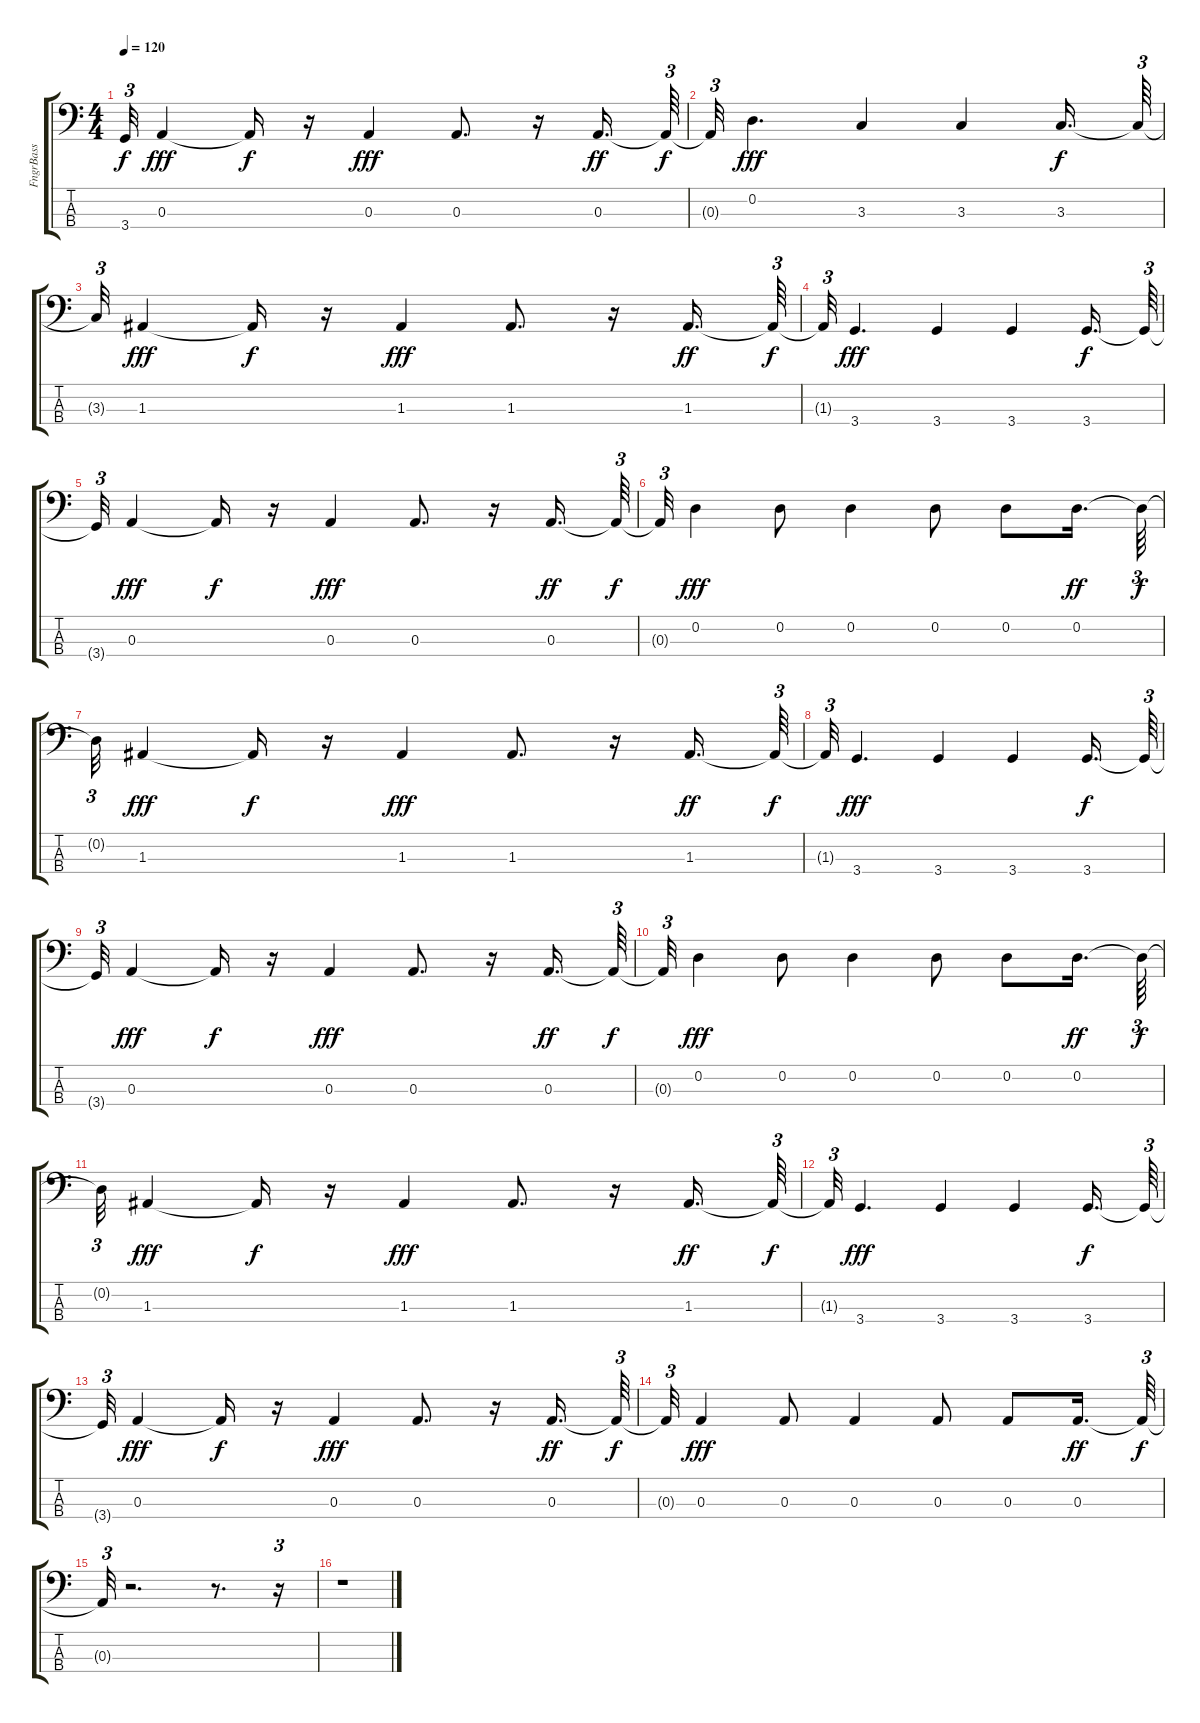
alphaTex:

\track ("FngrBass" "FngrBass") {instrument electricbassfinger}
\staff {score tabs}
\tuning (G2 D2 A1 E1) {hide}
\ts (4 4)
\tempo 120
\clef f4
\ks c
3.4{t}.32{tu (3 2) dy f} 0.3.4{dy fff} 0.3{t}.16{dy f} r.16 0.3.4{dy fff} 0.3.8{d} r.16 0.3.16{d dy ff} 0.3{t}.64{tu (3 2) dy f} |
0.3{t}.32{tu (3 2)} 0.2.4{d dy fff} 3.3.4 3.3.4 3.3.16{d dy f} 3.3{t}.64{tu (3 2)} |
3.3{t}.32{tu (3 2)} 1.3.4{dy fff} 1.3{t}.16{dy f} r.16 1.3.4{dy fff} 1.3.8{d} r.16 1.3.16{d dy ff} 1.3{t}.64{tu (3 2) dy f} |
1.3{t}.32{tu (3 2)} 3.4.4{d dy fff} 3.4.4 3.4.4 3.4.16{d dy f} 3.4{t}.64{tu (3 2)} |
3.4{t}.32{tu (3 2)} 0.3.4{dy fff} 0.3{t}.16{dy f} r.16 0.3.4{dy fff} 0.3.8{d} r.16 0.3.16{d dy ff} 0.3{t}.64{tu (3 2) dy f} |
0.3{t}.32{tu (3 2)} 0.2.4{dy fff} 0.2.8 0.2.4 0.2.8 0.2.8 0.2.16{d dy ff} 0.2{t}.64{tu (3 2) dy f} |
0.2{t}.32{tu (3 2)} 1.3.4{dy fff} 1.3{t}.16{dy f} r.16 1.3.4{dy fff} 1.3.8{d} r.16 1.3.16{d dy ff} 1.3{t}.64{tu (3 2) dy f} |
1.3{t}.32{tu (3 2)} 3.4.4{d dy fff} 3.4.4 3.4.4 3.4.16{d dy f} 3.4{t}.64{tu (3 2)} |
3.4{t}.32{tu (3 2)} 0.3.4{dy fff} 0.3{t}.16{dy f} r.16 0.3.4{dy fff} 0.3.8{d} r.16 0.3.16{d dy ff} 0.3{t}.64{tu (3 2) dy f} |
0.3{t}.32{tu (3 2)} 0.2.4{dy fff} 0.2.8 0.2.4 0.2.8 0.2.8 0.2.16{d dy ff} 0.2{t}.64{tu (3 2) dy f} |
0.2{t}.32{tu (3 2)} 1.3.4{dy fff} 1.3{t}.16{dy f} r.16 1.3.4{dy fff} 1.3.8{d} r.16 1.3.16{d dy ff} 1.3{t}.64{tu (3 2) dy f} |
1.3{t}.32{tu (3 2)} 3.4.4{d dy fff} 3.4.4 3.4.4 3.4.16{d dy f} 3.4{t}.64{tu (3 2)} |
3.4{t}.32{tu (3 2)} 0.3.4{dy fff} 0.3{t}.16{dy f} r.16 0.3.4{dy fff} 0.3.8{d} r.16 0.3.16{d dy ff} 0.3{t}.64{tu (3 2) dy f} |
0.3{t}.32{tu (3 2)} 0.3.4{dy fff} 0.3.8 0.3.4 0.3.8 0.3.8 0.3.16{d dy ff} 0.3{t}.64{tu (3 2) dy f} |
0.3{t}.32{tu (3 2)} r.2{d} r.8{d} r.16{tu (3 2)} |
r.1
